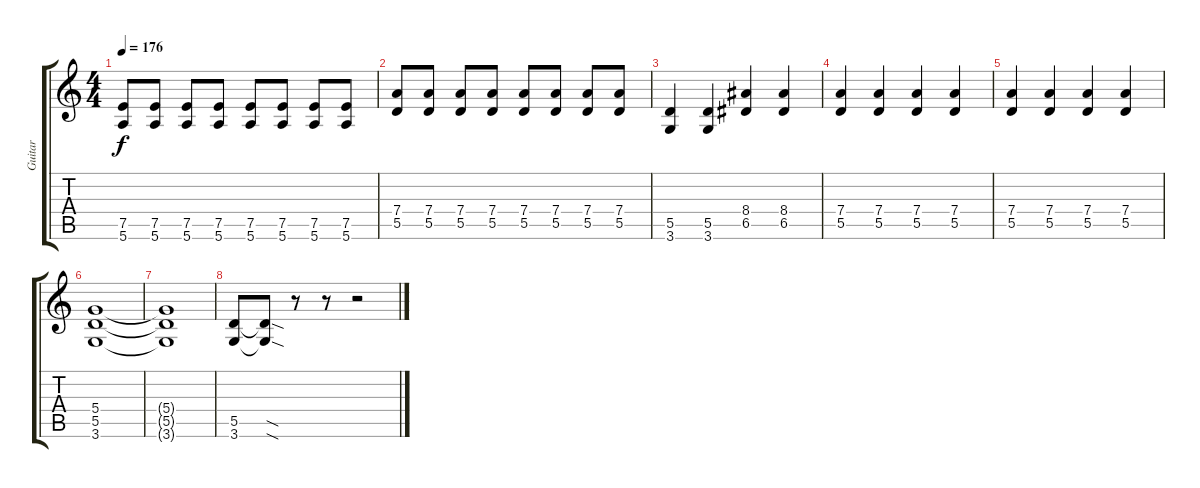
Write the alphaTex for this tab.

\track ("Guitar" "Guitar") {instrument overdrivenguitar}
\staff {score tabs}
\tuning (E4 B3 G3 D3 A2 E2) {hide}
\ts (4 4)
\tempo 176
\clef g2
\ks c
(7.5 5.6).8{dy f} (7.5 5.6).8 (7.5 5.6).8 (7.5 5.6).8 (7.5 5.6).8 (7.5 5.6).8 (7.5 5.6).8 (7.5 5.6).8 |
(7.4 5.5).8 (7.4 5.5).8 (7.4 5.5).8 (7.4 5.5).8 (7.4 5.5).8 (7.4 5.5).8 (7.4 5.5).8 (7.4 5.5).8 |
(5.5 3.6).4 (5.5 3.6).4 (8.4 6.5).4 (8.4 6.5).4 |
(7.4 5.5).4 (7.4 5.5).4 (7.4 5.5).4 (7.4 5.5).4 |
(7.4 5.5).4 (7.4 5.5).4 (7.4 5.5).4 (7.4 5.5).4 |
(5.4 5.5 3.6).1 |
(5.4{t} 5.5{t} 3.6{t}).1 |
(5.5 3.6).8 (5.5{sod t} 3.6{sod t}).8 r.8 r.8 r.2
